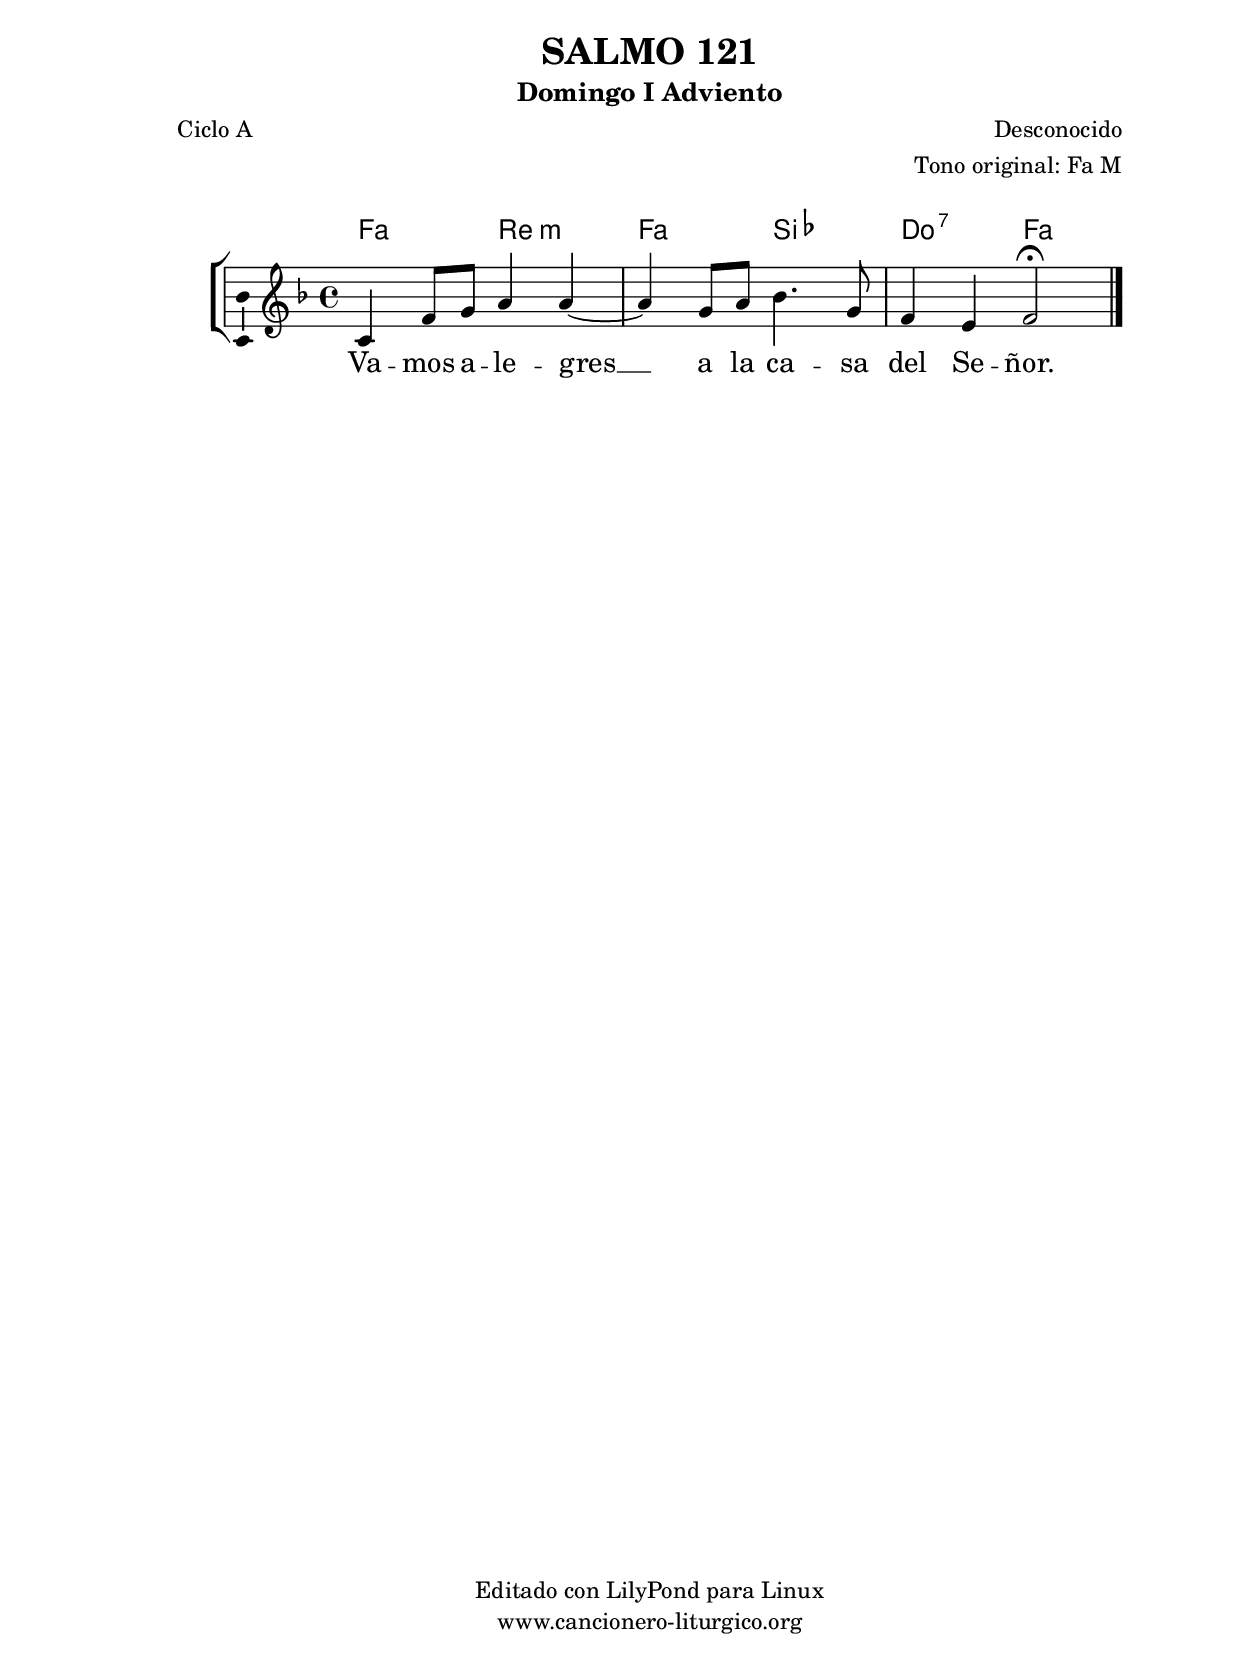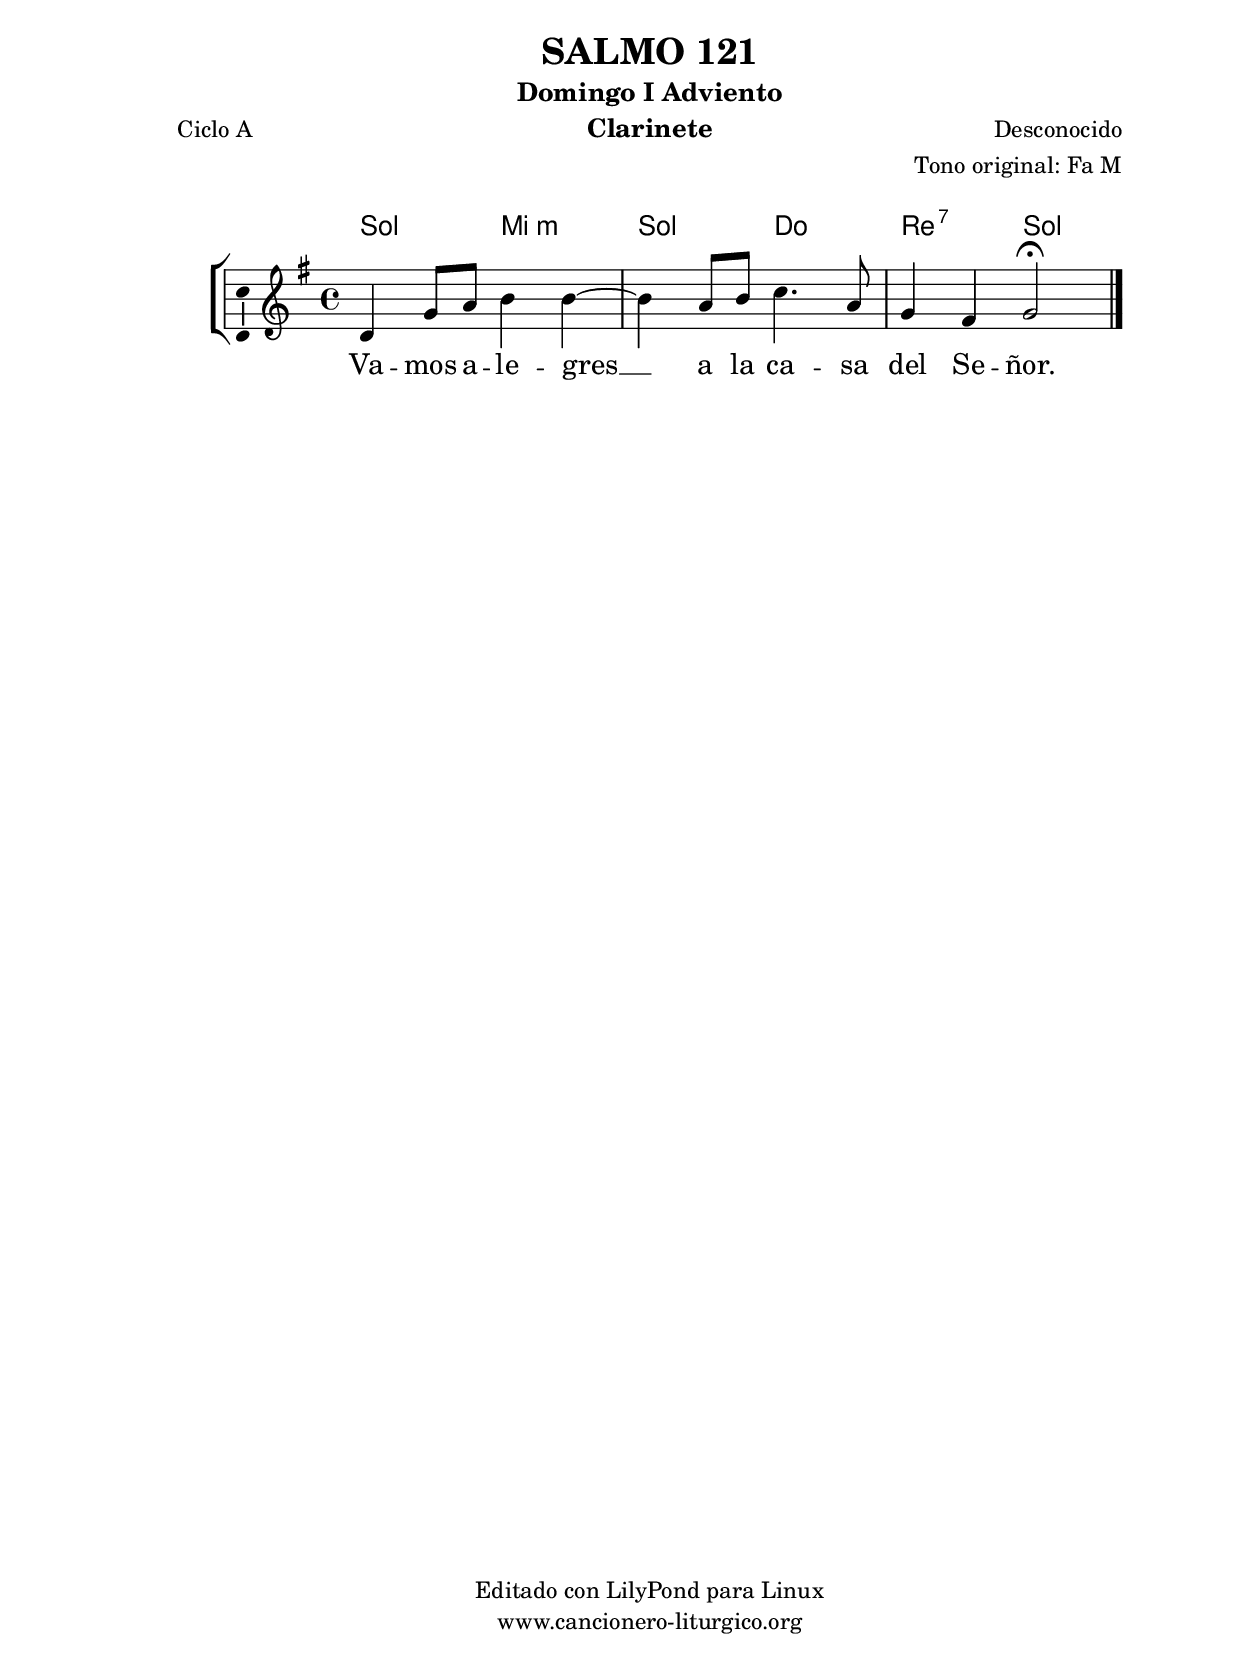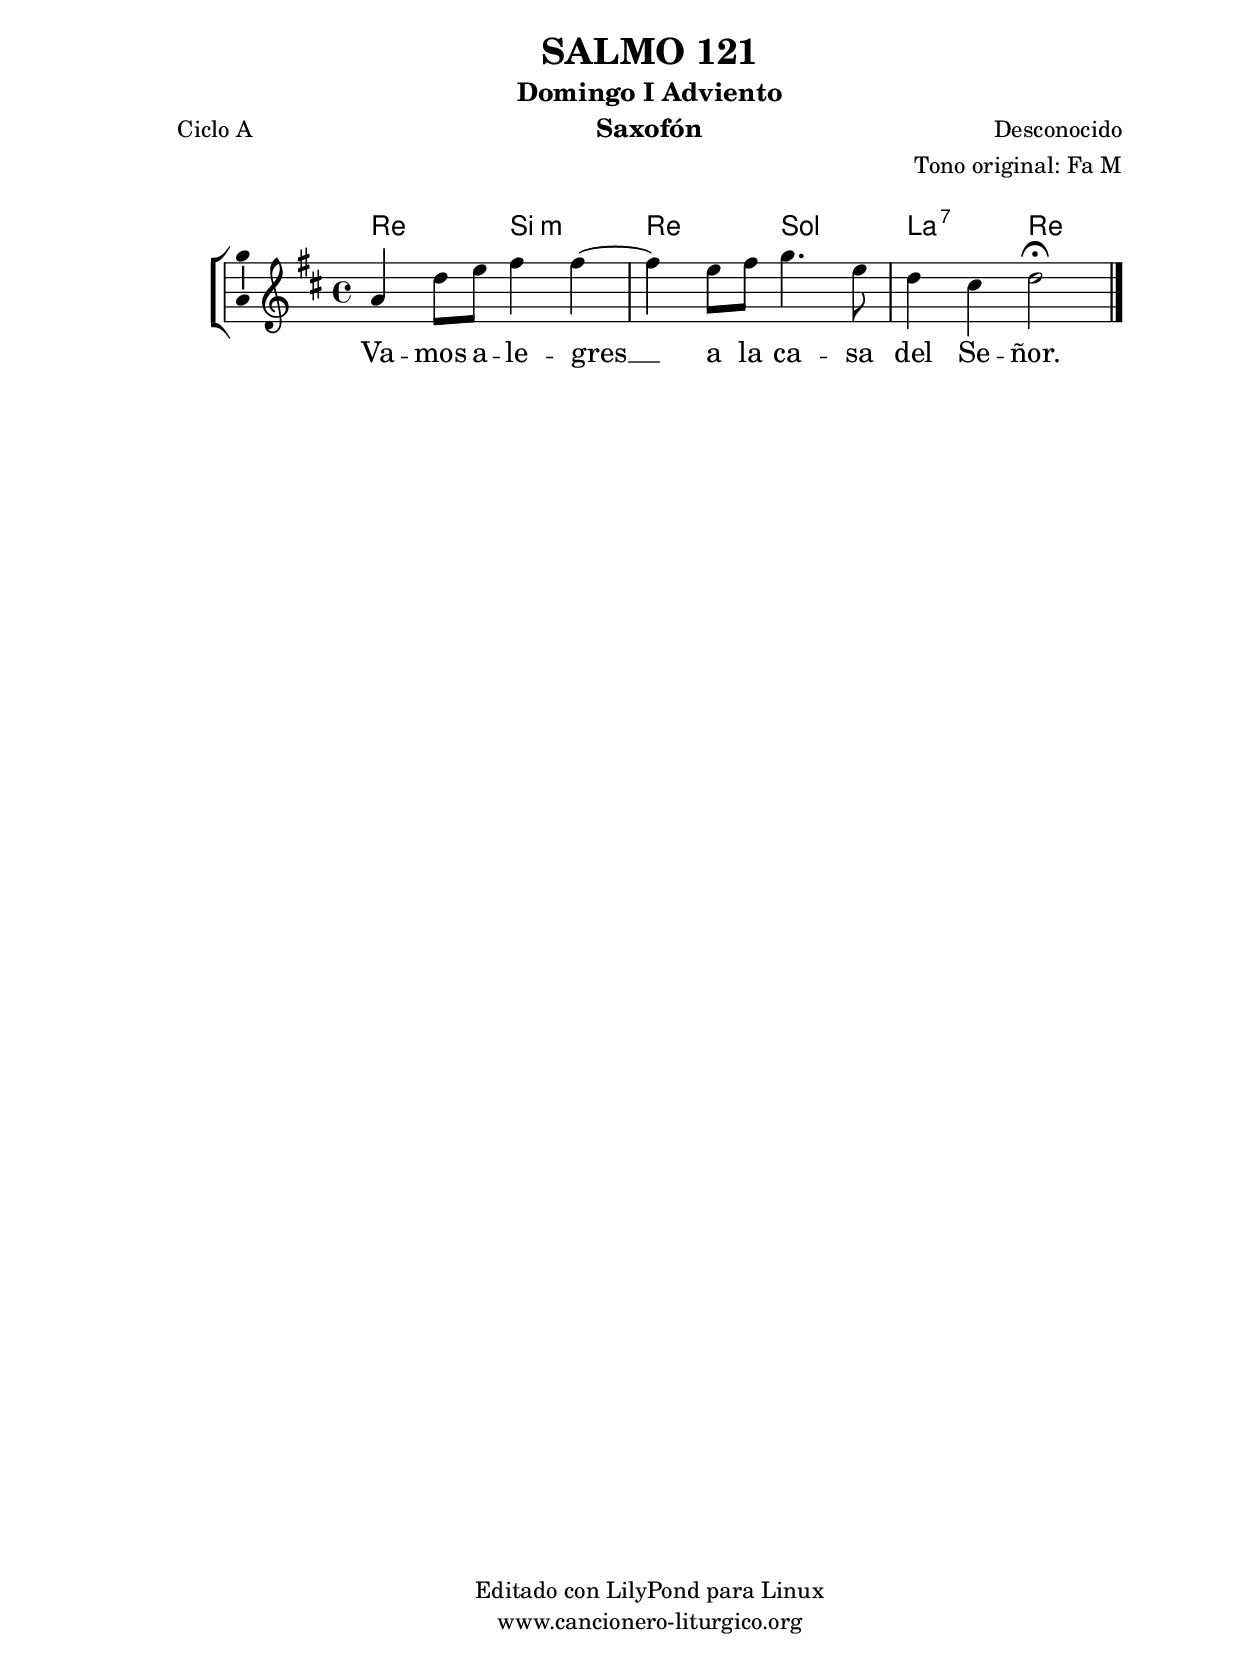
%
%para convertir .midi en .wav:
%timidity filename.midi -Ow -o finename.wav
%
%
%Para convertir de .wav a .mp3:
%lame -h -m j filename.wav
%
%
%para escuchar el midi:
%timidity nombrefichero.midi
%


%versión de lilypond para la que se ha escrito esta partitura:
\version "2.16.0"

	%Tamaño papel
	#(set-default-paper-size "a4")
	%Tamaño partitura
	#(set-global-staff-size 20)
	%No responde al pulsar sobre una nota
	#(ly:set-option 'point-and-click #f)

%parámetros del encabezamiento:
\header {
	title = "SALMO 121"
	subtitle = "Domingo I Adviento"
	composer = "Desconocido"
	poet = "Ciclo A"
	meter = ""
	arranger = "Tono original: Fa M"
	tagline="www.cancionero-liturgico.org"
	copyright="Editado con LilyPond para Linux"
	tiempo = "Adviento"
	usos = "Salmo"
	letra = "Vamos alegres a la casa del Señor."
	}

%parámetros asociados al papel:
\paper  {
	oddHeaderMarkup = \markup {\fill-line { \on-the-fly #not-first-page \fromproperty #'header:title \on-the-fly #not-first-page \fromproperty #'header:composer }}
	evenHeaderMarkup = \markup {\fill-line { \fromproperty #'header:composer \fromproperty #'header:title }}
	#(set-paper-size "a4")
	print-page-number = ##f
	first-page-number = 1
	print-first-page-number = ##f
%	head-separation = 3.0 \cm
	top-margin = 2.0 \cm
	bottom-margin = 0.5\cm
%%%	bottom-margin = -1.0\cm
	left-margin = 3.0 \cm
	line-width = 16.0 \cm 
	indent = 8\mm
	interscoreline = 2.\mm
	between-system-space = 15\mm
%	para que las partituras no llenen la hoja:
	ragged-bottom = ##t
%	idem para la última hoja:
	ragged-last-bottom = ##f
%	para que las partituras llenen el ancho del papel:
	ragged-last = ##f
	after-title-space = 2.5 \cm
%page-count=1
%system-count=8

	%Flexible Vertical Spacing
%	markup-markup-spacing =
%	#'((basic-distance . 15) (minimum-distance . 15) (padding . 3))
	markup-system-spacing =
	#'((basic-distance . 15) (minimum-distance . 15) (padding . 3))
	system-system-spacing =
	#'((basic-distance . 15) (minimum-distance . 15) (padding . 3))
	score-system-spacing =
	#'((basic-distance . 15) (minimum-distance . 15) (padding . 5))
%	top-system-spacing = % header
%	#'((basic-distance . 8) (minimum-distance . 0) (padding . 3))
%	top-markup-spacing =
%	#'((basic-distance . 20) (minimum-distance . 20) (padding . 3))
	last-bottom-spacing = % footer
	#'((basic-distance . 5) (minimum-distance . 5) (padding . 3))
%	score-markup-spacing =
%	#'((basic-distance . 16) (minimum-distance . 13) (padding . 3))

	}


%parámetros que afectan a toda la partitura:
global =  {
	%clave de sol (G):
	\clef G
	%armadura:
%	\transpose aes g
	\key f \major
	\tempo 4=100
	\set Score.tempoHideNote = ##t
	}


acordes = {
	\italianChords
	\chordmode {
%	\transpose aes g
{

f2 d:m f bes c:7 f

	}
	}
}

melodia = 
%	\transpose aes g
{
	\relative c'{

\time 4/4
c4 f8 g a4 a~
a4 g8 a bes4. g8
f4 e f2 \fermata

	\bar "|."
	}
	}


texto = \lyricmode {
Va -- mos a -- le -- gres __ a la ca -- sa del Se -- ñor.
	}


acordesStaff = \context ChordNames = acordesStaff <<
	\set chordChanges = ##t
	\acordes
	>>


vozStaff = \context Voice = vozStaff
\with {\consists "Ambitus_engraver"}
<<
%	\set Staff.instrumentName = ""
%	\set Staff.shortInstrumentName = ""
%	\set Staff.midiInstrument = #"clarinet"
%	\set Staff.midiInstrument = #"cello"
%	\set Staff.midiInstrument = #"flute"
	\set Staff.midiInstrument = #"electric guitar (jazz)"
%	\set Staff.midiInstrument = #"english horn"
%	\set Staff.midiInstrument = #"violin"
%	\set Staff.midiInstrument = #"glockenspiel"
	\set Staff.midiMinimumVolume = #0.7
	\set Staff.midiMaximumVolume = #0.9
	\global
	\melodia
	>>


textoStaff = \context Lyrics = textoStaff <<
	\lyricsto vozStaff \texto
	>>

\book {
	\score {
		\context ChoirStaff {
			\override StaffGroup.SystemStartBracket #'collapse-height = #1
			\override Score.SystemStartBar #'collapse-height = #1
			<<
			\acordesStaff
			\vozStaff
			\textoStaff
			>>
			}
		\layout {
	    		\context {
				\Lyrics
				\override LyricText #'font-size = #2
				}
	   		 \context {
				\Score
				%fontSize = #3
				\override StaffSymbol #'staff-space = #(magstep +3)
				%\override Beam #'thickness = #0.55
				%\override SpacingSpanner #'spacing-increment = #1.0
				%\override Slur #'height-limit = #1.5
				}
			}
		}
	\score {
		\unfoldRepeats
		\context ChoirStaff {
			<<
			\acordesStaff
			\vozStaff
			>>
			}
		\midi {
	  		\context {
	  			\Score
				tempoWholesPerMinute = #(ly:make-moment 70 4)
				}
			}
		}
	}

%Partitura para clarinete
#(define output-suffix "C")
\book {
	\header{
		instrument = "Clarinete"
		}
	\score {
		\context ChoirStaff {
			\override StaffGroup.SystemStartBracket #'collapse-height = #1
			\override Score.SystemStartBar #'collapse-height = #1
\transpose c d
			<<
			\acordesStaff
			\vozStaff
			\textoStaff
			>>
			}
		\layout {
	    		\context {
				\Lyrics
				\override LyricText #'font-size = #2
				}
	   		 \context {
				\Score
				%fontSize = #3
				\override StaffSymbol #'staff-space = #(magstep +3)
				%\override Beam #'thickness = #0.55
				%\override SpacingSpanner #'spacing-increment = #1.0
				%\override Slur #'height-limit = #1.5
				}
			}
		}
	}

%Partitura para saxofón
#(define output-suffix "S")
\book {
	\header{
		instrument = "Saxofón"
		}
	\score {
		\context ChoirStaff {
			\override StaffGroup.SystemStartBracket #'collapse-height = #1
			\override Score.SystemStartBar #'collapse-height = #1
\transpose c a
			<<
			\acordesStaff
			\vozStaff
			\textoStaff
			>>
			}
		\layout {
	    		\context {
				\Lyrics
				\override LyricText #'font-size = #2
				}
	   		 \context {
				\Score
				%fontSize = #3
				\override StaffSymbol #'staff-space = #(magstep +3)
				%\override Beam #'thickness = #0.55
				%\override SpacingSpanner #'spacing-increment = #1.0
				%\override Slur #'height-limit = #1.5
				}
			}
		}
	}

